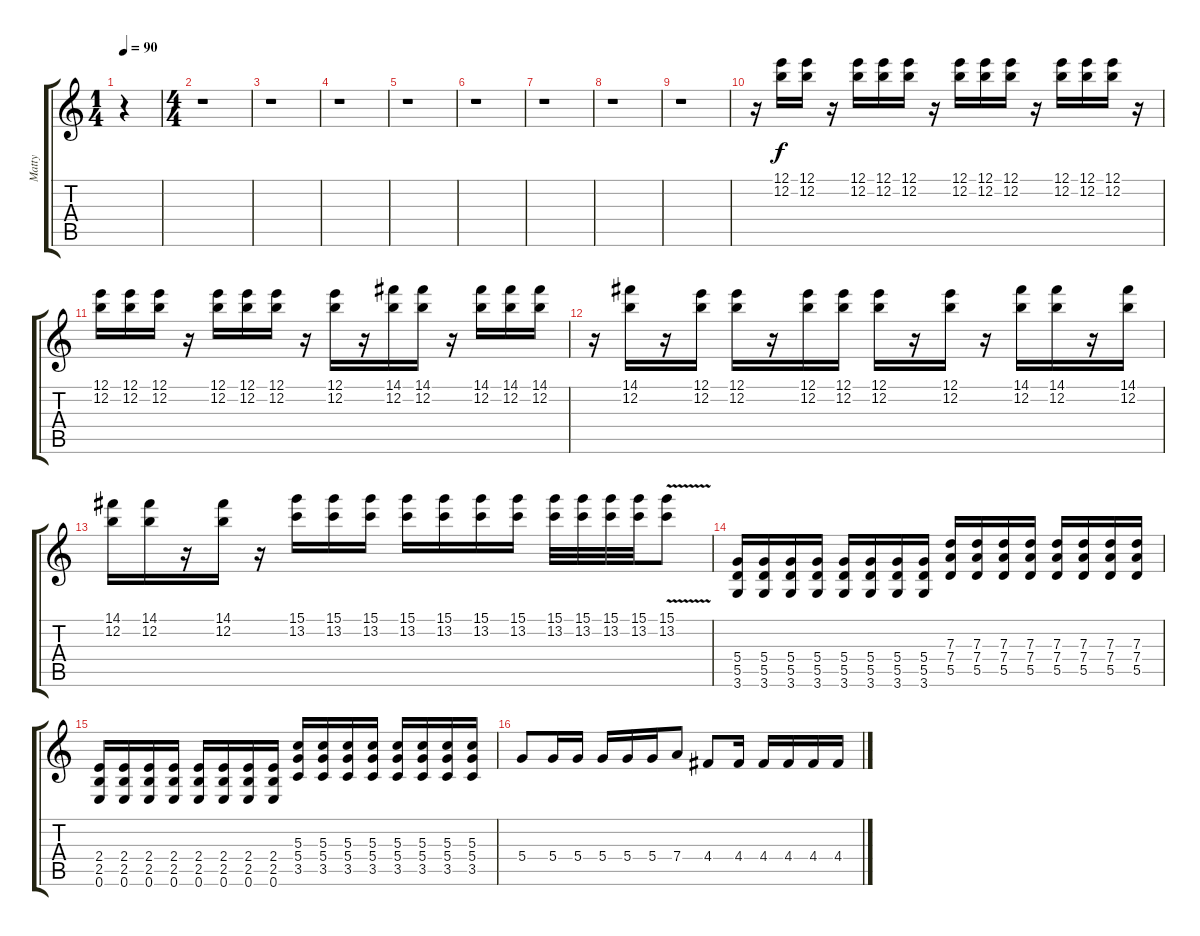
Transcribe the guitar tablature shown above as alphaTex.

\track ("Matty" "Matty") {instrument distortionguitar}
\staff {score tabs}
\tuning (E4 B3 G3 D3 A2 E2) {hide}
\ts (1 4)
\tempo 90
\clef g2
\ks c
r.4{dy f instrument distortionguitar} |
\ts (4 4)
r.1 |
r.1 |
r.1 |
r.1 |
r.1 |
r.1 |
r.1 |
r.1 |
r.16 (12.1 12.2).16 (12.1 12.2).16 r.16 (12.1 12.2).16 (12.1 12.2).16 (12.1 12.2).16 r.16 (12.1 12.2).16 (12.1 12.2).16 (12.1 12.2).16 r.16 (12.1 12.2).16 (12.1 12.2).16 (12.1 12.2).16 r.16 |
(12.1 12.2).16 (12.1 12.2).16 (12.1 12.2).16 r.16 (12.1 12.2).16 (12.1 12.2).16 (12.1 12.2).16 r.16 (12.1 12.2).16 r.16 (14.1 12.2).16 (14.1 12.2).16 r.16 (14.1 12.2).16 (14.1 12.2).16 (14.1 12.2).16 |
r.16 (14.1 12.2).16 r.16 (12.1 12.2).16 (12.1 12.2).16 r.16 (12.1 12.2).16 (12.1 12.2).16 (12.1 12.2).16 r.16 (12.1 12.2).16 r.16 (14.1 12.2).16 (14.1 12.2).16 r.16 (14.1 12.2).16 |
(14.1 12.2).16 (14.1 12.2).16 r.16 (14.1 12.2).16 r.16 (15.1 13.2).16 (15.1 13.2).16 (15.1 13.2).16 (15.1 13.2).16 (15.1 13.2).16 (15.1 13.2).16 (15.1 13.2).16 (15.1 13.2).32 (15.1 13.2).32 (15.1 13.2).32 (15.1 13.2).32 (15.1{v} 13.2{v}).8 |
(5.4 5.5 3.6).16 (5.4 5.5 3.6).16 (5.4 5.5 3.6).16 (5.4 5.5 3.6).16 (5.4 5.5 3.6).16 (5.4 5.5 3.6).16 (5.4 5.5 3.6).16 (5.4 5.5 3.6).16 (7.3 7.4 5.5).16 (7.3 7.4 5.5).16 (7.3 7.4 5.5).16 (7.3 7.4 5.5).16 (7.3 7.4 5.5).16 (7.3 7.4 5.5).16 (7.3 7.4 5.5).16 (7.3 7.4 5.5).16 |
(2.4 2.5 0.6).16 (2.4 2.5 0.6).16 (2.4 2.5 0.6).16 (2.4 2.5 0.6).16 (2.4 2.5 0.6).16 (2.4 2.5 0.6).16 (2.4 2.5 0.6).16 (2.4 2.5 0.6).16 (5.3 5.4 3.5).16 (5.3 5.4 3.5).16 (5.3 5.4 3.5).16 (5.3 5.4 3.5).16 (5.3 5.4 3.5).16 (5.3 5.4 3.5).16 (5.3 5.4 3.5).16 (5.3 5.4 3.5).16 |
5.4.8 5.4.16 5.4.16 5.4.16 5.4.16 5.4.16 7.4.8 4.4.8 4.4.16 4.4.16 4.4.16 4.4.16 4.4.16
